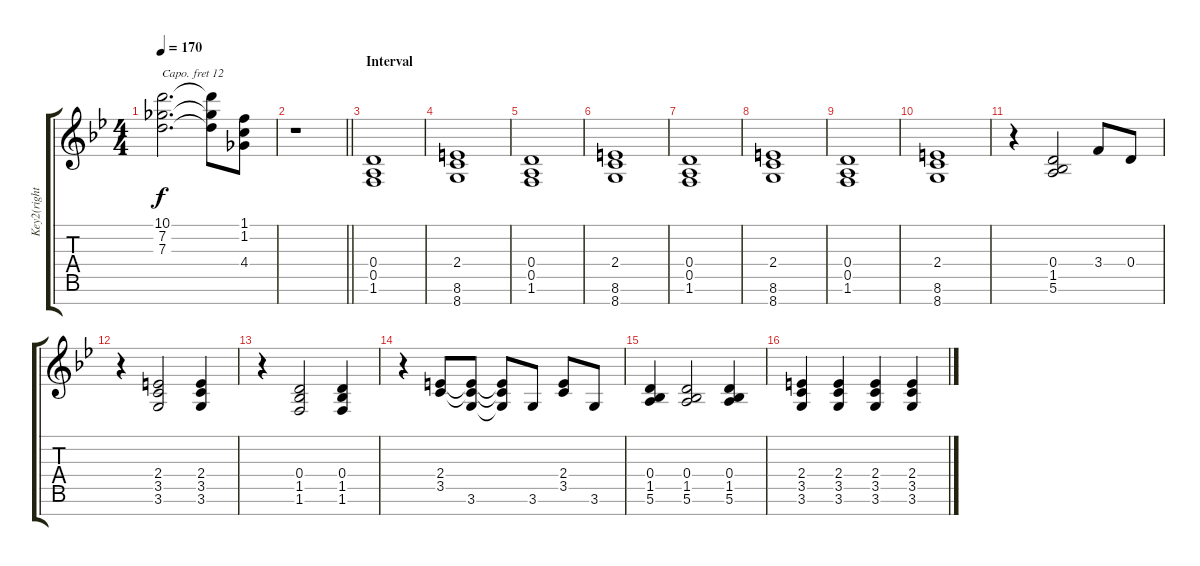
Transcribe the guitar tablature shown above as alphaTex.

\track ("Key2(righthand" "Key2(right") {instrument acousticgrandpiano}
\staff {score tabs}
\capo 12
\tuning (E4 B3 G3 D3 A2 E2 B1) {hide}
\ts (4 4)
\tempo 170
\clef g2
\ks bb
(10.1 7.2 7.3).2{d dy f} (10.1{t} 7.2{t} 7.3{t}).8 (1.1 1.2 4.4).8 |
\barLineRight lightlight
r.1 |
\section ("" "Interval")
(0.4 0.5 1.6).1 |
(2.4 8.6 8.7).1 |
(0.4 0.5 1.6).1 |
(2.4 8.6 8.7).1 |
(0.4 0.5 1.6).1 |
(2.4 8.6 8.7).1 |
(0.4 0.5 1.6).1 |
(2.4 8.6 8.7).1 |
r.4 (0.4 1.5 5.6).2 3.4.8 0.4.8 |
r.4 (2.4 3.5 3.6).2 (2.4 3.5 3.6).4 |
r.4 (0.4 1.5 1.6).2 (0.4 1.5 1.6).4 |
r.4 (2.4 3.5).8 (2.4{t} 3.5{t} 3.6).8 (2.4{t} 3.5{t} 3.6{t}).8 3.6.8 (2.4 3.5).8 3.6.8 |
(0.4 1.5 5.6).4 (0.4 1.5 5.6).2 (0.4 1.5 5.6).4 |
(2.4 3.5 3.6).4 (2.4 3.5 3.6).4 (2.4 3.5 3.6).4 (2.4 3.5 3.6).4
